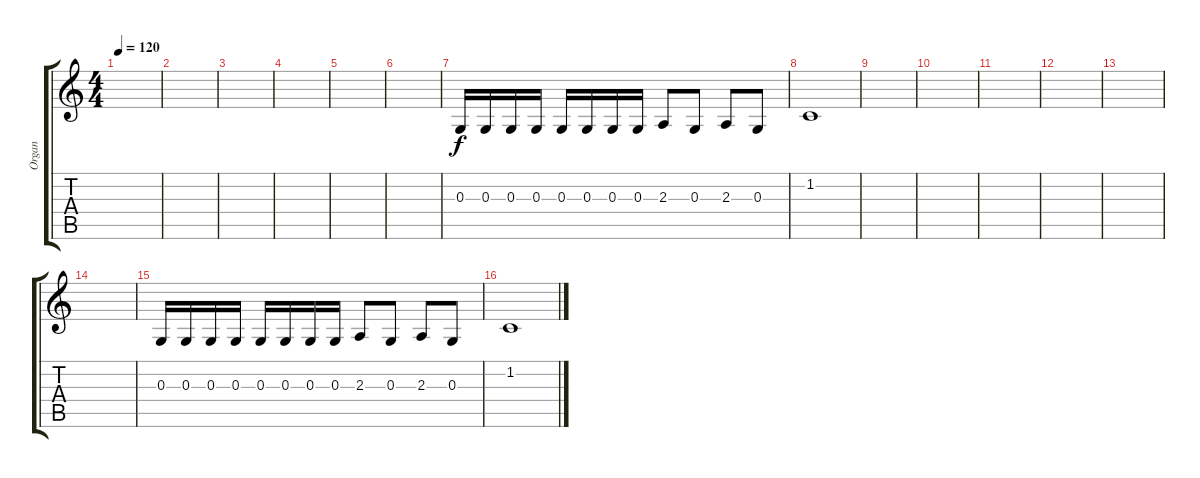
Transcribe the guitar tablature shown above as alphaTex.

\track ("Organ" "Organ") {instrument drawbarorgan}
\staff {score tabs}
\tuning (E4 B3 G3 D3 A2 E2) {hide}
\ts (4 4)
\tempo 120
\clef g2
\ks c
|
|
|
|
|
|
0.3.16 0.3.16 0.3.16 0.3.16 0.3.16 0.3.16 0.3.16 0.3.16 2.3.8 0.3.8 2.3.8 0.3.8 |
1.2.1 |
|
|
|
|
|
|
0.3.16 0.3.16 0.3.16 0.3.16 0.3.16 0.3.16 0.3.16 0.3.16 2.3.8 0.3.8 2.3.8 0.3.8 |
1.2.1
